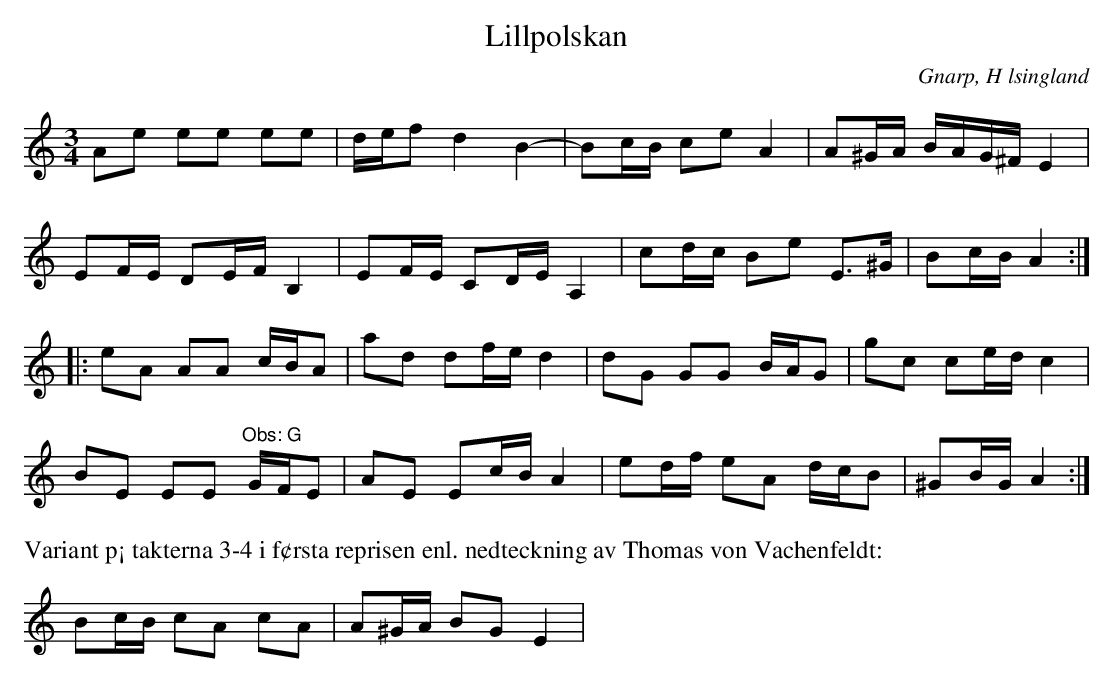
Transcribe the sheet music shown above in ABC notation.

X:1
T:Lillpolskan
O:Gnarp, H lsingland
L:1/16
M:3/4
K:Am
A2e2 e2e2 e2e2 | def2 d4 B4- | B2cB c2e2 A4 | A2^GA BAG^F E4 |
E2FE D2EF B,4 | E2FE C2DE A,4 | c2dc B2e2 E2>^G2 | B2cB A4 ::
e2A2 A2A2 cBA2 | a2d2 d2fe d4 | d2G2 G2G2 BAG2 | g2c2 c2ed c4 |
B2E2 E2E2 "^Obs: G"GFE2 | A2E2 E2cB A4 | e2df e2A2 dcB2 | ^G2BG A4 :|
%%text Variant p¡ takterna 3-4 i f¢rsta reprisen enl. nedteckning av Thomas von Vachenfeldt:
B2cB c2A2 c2A2 | A2^GA B2G2 E4 |
